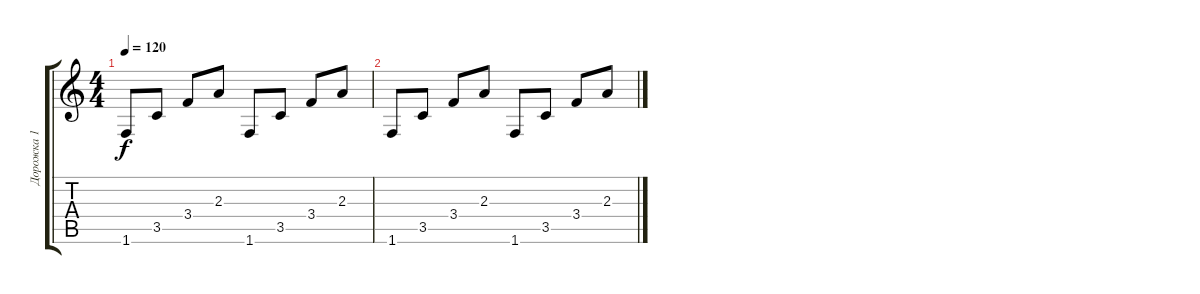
\track ("Дорожка 1" "Дорожка 1") {instrument acousticguitarsteel}
\staff {score tabs}
\tuning (E4 B3 G3 D3 A2 E2) {hide}
\ts (4 4)
\tempo 120
\clef g2
\ks c
1.6.8{dy f} 3.5.8 3.4.8 2.3.8 1.6.8 3.5.8 3.4.8 2.3.8 |
1.6.8 3.5.8 3.4.8 2.3.8 1.6.8 3.5.8 3.4.8 2.3.8
